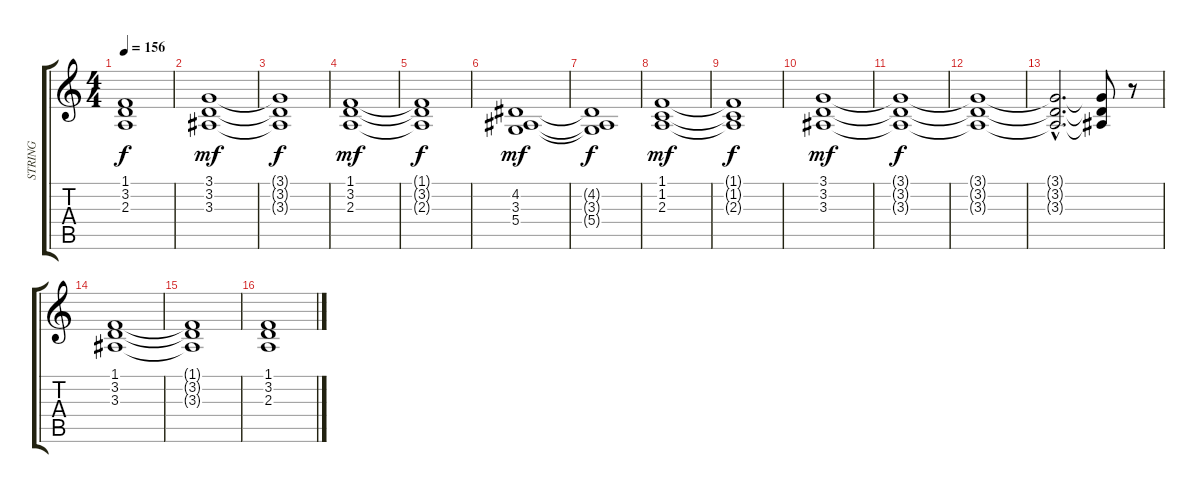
\track ("STRING" "STRING") {instrument stringensemble1}
\staff {score tabs}
\tuning (E4 B3 G3 D3 A2 E2) {hide}
\ts (4 4)
\tempo 156
\clef g2
\ks c
(1.1{t} 3.2{t} 2.3{t}).1{dy f} |
(3.1 3.2 3.3).1{dy mf} |
(3.1{t} 3.2{t} 3.3{t}).1{dy f} |
(1.1 3.2 2.3).1{dy mf} |
(1.1{t} 3.2{t} 2.3{t}).1{dy f} |
(4.2 3.3 5.4).1{dy mf} |
(4.2{t} 3.3{t} 5.4{t}).1{dy f} |
(1.1 1.2 2.3).1{dy mf} |
(1.1{t} 1.2{t} 2.3{t}).1{dy f} |
(3.1 3.2 3.3).1{dy mf} |
(3.1{t} 3.2{t} 3.3{t}).1{dy f} |
(3.1{t} 3.2{t} 3.3{t}).1 |
(3.1{hac t} 3.2{hac t} 3.3{hac t}).2{d} (3.1{t} 3.2{t} 3.3{t}).8 r.8 |
(1.1 3.2 3.3).1 |
(1.1{t} 3.2{t} 3.3{t}).1 |
(1.1 3.2 2.3).1
